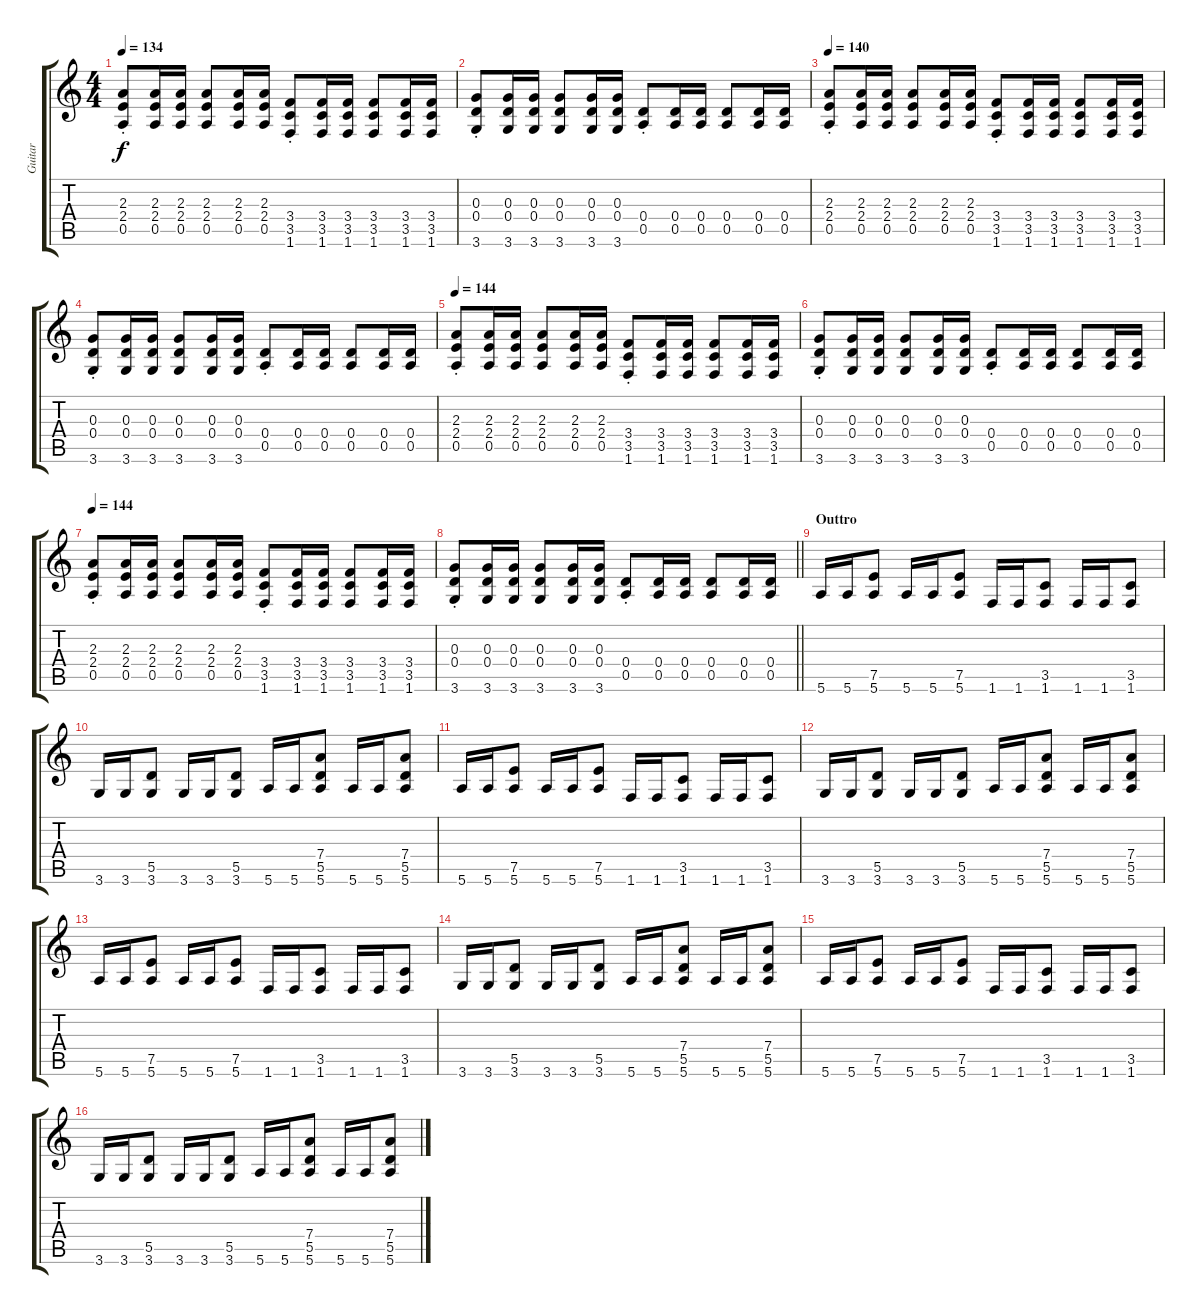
\track ("Guitar" "Guitar") {instrument distortionguitar}
\staff {score tabs}
\tuning (E4 B3 G3 D3 A2 E2) {hide}
\ts (4 4)
\tempo 134
\clef g2
\ks c
(2.3{st} 2.4{st} 0.5{st}).8{dy f} (2.3 2.4 0.5).16 (2.3 2.4 0.5).16 (2.3 2.4 0.5).8 (2.3 2.4 0.5).16 (2.3 2.4 0.5).16 (3.4{st} 3.5{st} 1.6{st}).8 (3.4 3.5 1.6).16 (3.4 3.5 1.6).16 (3.4 3.5 1.6).8 (3.4 3.5 1.6).16 (3.4 3.5 1.6).16 |
(0.3{st} 0.4{st} 3.6{st}).8 (0.3 0.4 3.6).16 (0.3 0.4 3.6).16 (0.3 0.4 3.6).8 (0.3 0.4 3.6).16 (0.3 0.4 3.6).16 (0.4{st} 0.5{st}).8 (0.4 0.5).16 (0.4 0.5).16 (0.4 0.5).8 (0.4 0.5).16 (0.4 0.5).16 |
\tempo 140
(2.3{st} 2.4{st} 0.5{st}).8 (2.3 2.4 0.5).16 (2.3 2.4 0.5).16 (2.3 2.4 0.5).8 (2.3 2.4 0.5).16 (2.3 2.4 0.5).16 (3.4{st} 3.5{st} 1.6{st}).8 (3.4 3.5 1.6).16 (3.4 3.5 1.6).16 (3.4 3.5 1.6).8 (3.4 3.5 1.6).16 (3.4 3.5 1.6).16 |
(0.3{st} 0.4{st} 3.6{st}).8 (0.3 0.4 3.6).16 (0.3 0.4 3.6).16 (0.3 0.4 3.6).8 (0.3 0.4 3.6).16 (0.3 0.4 3.6).16 (0.4{st} 0.5{st}).8 (0.4 0.5).16 (0.4 0.5).16 (0.4 0.5).8 (0.4 0.5).16 (0.4 0.5).16 |
\tempo 144
(2.3{st} 2.4{st} 0.5{st}).8 (2.3 2.4 0.5).16 (2.3 2.4 0.5).16 (2.3 2.4 0.5).8 (2.3 2.4 0.5).16 (2.3 2.4 0.5).16 (3.4{st} 3.5{st} 1.6{st}).8 (3.4 3.5 1.6).16 (3.4 3.5 1.6).16 (3.4 3.5 1.6).8 (3.4 3.5 1.6).16 (3.4 3.5 1.6).16 |
(0.3{st} 0.4{st} 3.6{st}).8 (0.3 0.4 3.6).16 (0.3 0.4 3.6).16 (0.3 0.4 3.6).8 (0.3 0.4 3.6).16 (0.3 0.4 3.6).16 (0.4{st} 0.5{st}).8 (0.4 0.5).16 (0.4 0.5).16 (0.4 0.5).8 (0.4 0.5).16 (0.4 0.5).16 |
\tempo 144
(2.3{st} 2.4{st} 0.5{st}).8 (2.3 2.4 0.5).16 (2.3 2.4 0.5).16 (2.3 2.4 0.5).8 (2.3 2.4 0.5).16 (2.3 2.4 0.5).16 (3.4{st} 3.5{st} 1.6{st}).8 (3.4 3.5 1.6).16 (3.4 3.5 1.6).16 (3.4 3.5 1.6).8 (3.4 3.5 1.6).16 (3.4 3.5 1.6).16 |
\barLineRight lightlight
(0.3{st} 0.4{st} 3.6{st}).8 (0.3 0.4 3.6).16 (0.3 0.4 3.6).16 (0.3 0.4 3.6).8 (0.3 0.4 3.6).16 (0.3 0.4 3.6).16 (0.4{st} 0.5{st}).8 (0.4 0.5).16 (0.4 0.5).16 (0.4 0.5).8 (0.4 0.5).16 (0.4 0.5).16 |
\section ("" "Outtro")
5.6.16 5.6.16 (7.5 5.6).8 5.6.16 5.6.16 (7.5 5.6).8 1.6.16 1.6.16 (3.5 1.6).8 1.6.16 1.6.16 (3.5 1.6).8 |
3.6.16 3.6.16 (5.5 3.6).8 3.6.16 3.6.16 (5.5 3.6).8 5.6.16 5.6.16 (7.4 5.5 5.6).8 5.6.16 5.6.16 (7.4 5.5 5.6).8 |
5.6.16 5.6.16 (7.5 5.6).8 5.6.16 5.6.16 (7.5 5.6).8 1.6.16 1.6.16 (3.5 1.6).8 1.6.16 1.6.16 (3.5 1.6).8 |
3.6.16 3.6.16 (5.5 3.6).8 3.6.16 3.6.16 (5.5 3.6).8 5.6.16 5.6.16 (7.4 5.5 5.6).8 5.6.16 5.6.16 (7.4 5.5 5.6).8 |
5.6.16 5.6.16 (7.5 5.6).8 5.6.16 5.6.16 (7.5 5.6).8 1.6.16 1.6.16 (3.5 1.6).8 1.6.16 1.6.16 (3.5 1.6).8 |
3.6.16 3.6.16 (5.5 3.6).8 3.6.16 3.6.16 (5.5 3.6).8 5.6.16 5.6.16 (7.4 5.5 5.6).8 5.6.16 5.6.16 (7.4 5.5 5.6).8 |
5.6.16 5.6.16 (7.5 5.6).8 5.6.16 5.6.16 (7.5 5.6).8 1.6.16 1.6.16 (3.5 1.6).8 1.6.16 1.6.16 (3.5 1.6).8 |
3.6.16 3.6.16 (5.5 3.6).8 3.6.16 3.6.16 (5.5 3.6).8 5.6.16 5.6.16 (7.4 5.5 5.6).8 5.6.16 5.6.16 (7.4 5.5 5.6).8
